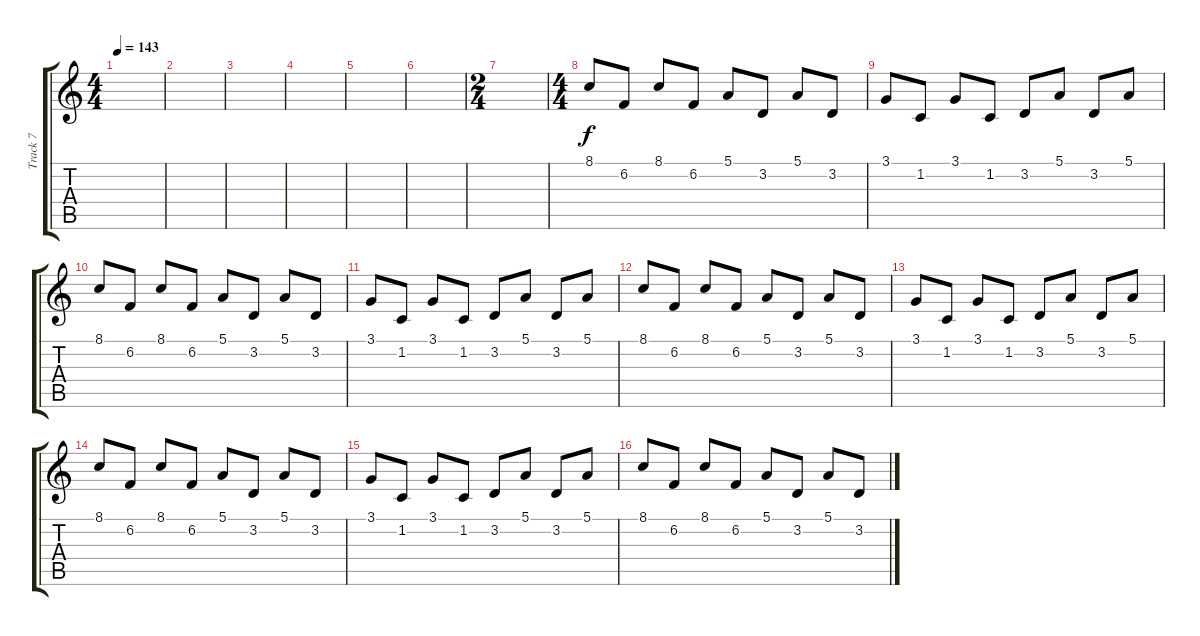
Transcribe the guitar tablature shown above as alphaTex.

\track ("Track 7" "Track 7") {instrument pad1newage}
\staff {score tabs}
\tuning (E4 B3 G3 D3 A2 D2) {hide}
\ts (4 4)
\tempo 143
\clef g2
\ks c
|
|
|
|
|
|
\ts (2 4)
|
\ts (4 4)
8.1.8 6.2.8 8.1.8 6.2.8 5.1.8 3.2.8 5.1.8 3.2.8 |
3.1.8 1.2.8 3.1.8 1.2.8 3.2.8 5.1.8 3.2.8 5.1.8 |
8.1.8 6.2.8 8.1.8 6.2.8 5.1.8 3.2.8 5.1.8 3.2.8 |
3.1.8 1.2.8 3.1.8 1.2.8 3.2.8 5.1.8 3.2.8 5.1.8 |
8.1.8 6.2.8 8.1.8 6.2.8 5.1.8 3.2.8 5.1.8 3.2.8 |
3.1.8 1.2.8 3.1.8 1.2.8 3.2.8 5.1.8 3.2.8 5.1.8 |
8.1.8 6.2.8 8.1.8 6.2.8 5.1.8 3.2.8 5.1.8 3.2.8 |
3.1.8 1.2.8 3.1.8 1.2.8 3.2.8 5.1.8 3.2.8 5.1.8 |
8.1.8 6.2.8 8.1.8 6.2.8 5.1.8 3.2.8 5.1.8 3.2.8
